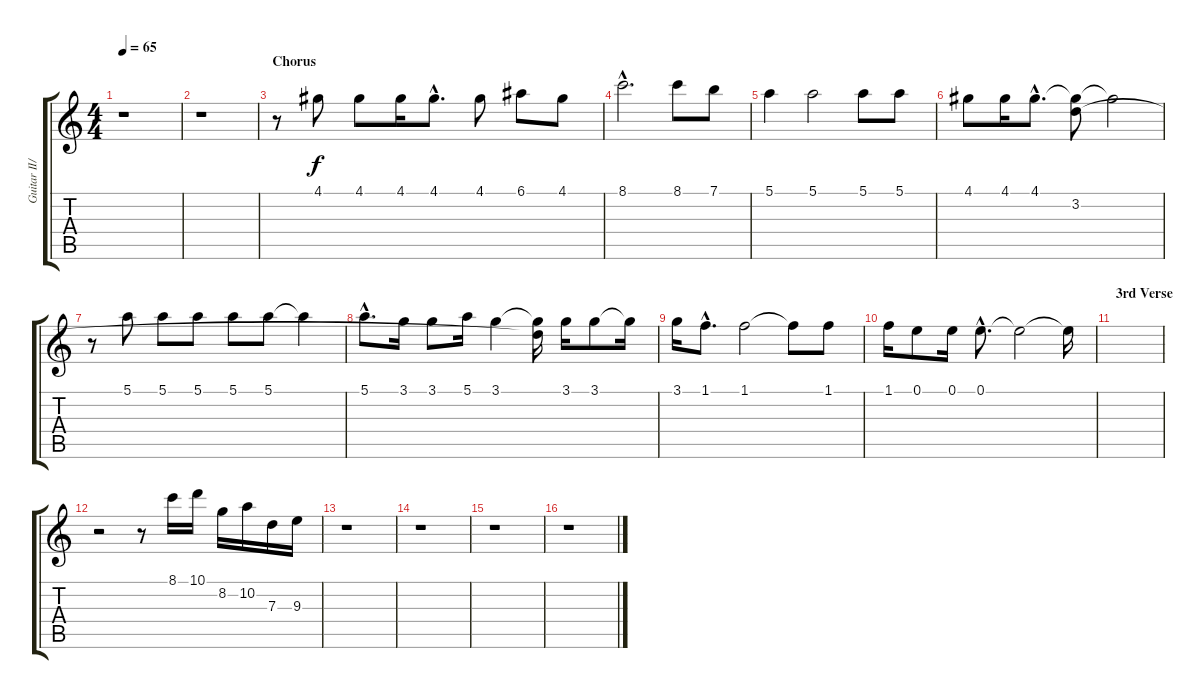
\track ("Guitar II/Vocal II" "Guitar II/") {instrument acousticguitarsteel}
\staff {score tabs}
\tuning (E4 B3 G3 D3 A2 E2) {hide}
\ts (4 4)
\tempo 65
\clef g2
\ks c
r.1{dy f} |
r.1 |
\section ("" "Chorus")
r.8{volume 10 instrument overdrivenguitar} 4.1.8 4.1.8 4.1.16 4.1{hac}.8{d} 4.1.8 6.1.8 4.1.8 |
8.1{hac}.2{d} 8.1.8 7.1.8 |
5.1.4 5.1.2 5.1.8 5.1.8 |
4.1.8 4.1.16 4.1{hac}.8{d} (4.1{t} 3.2).8 4.1{t}.2 |
r.8 5.1.8 5.1.8 5.1.8 5.1.8 5.1.8 5.1{t}.4 |
5.1{hac}.8{d} 3.1.16 3.1.8 5.1.16 3.1.4 (3.1{t} 3.2{t}).16 3.1.16 3.1.8 3.1{t}.16 |
3.1.16 1.1{hac}.8{d} 1.1.2 1.1{t}.8 1.1.8 |
1.1.16 0.1.8 0.1.16 0.1{hac}.8{d} 0.1{t}.2 0.1{t}.16 |
\section ("" "3rd Verse")
|
r.2{volume 14 instrument acousticguitarsteel} r.8 8.1.16 10.1.16 8.2.16 10.2.16 7.3.16 9.3.16 |
r.1 |
r.1 |
r.1 |
r.1
